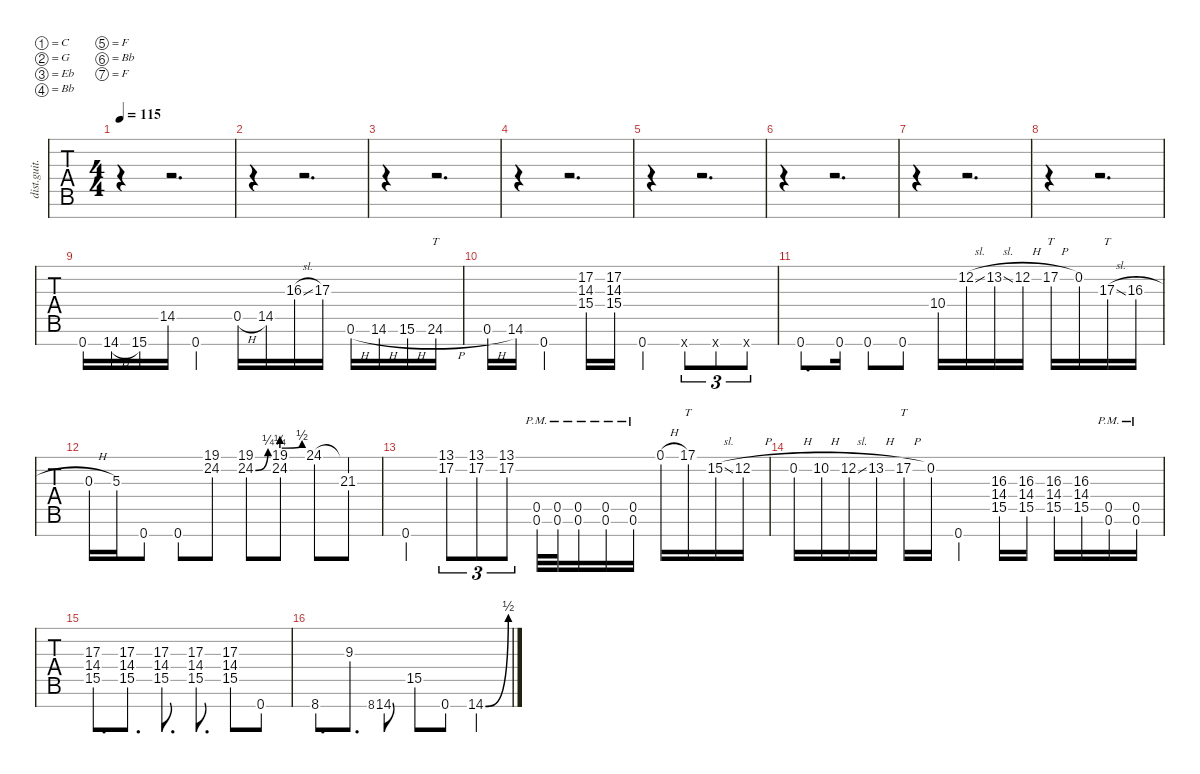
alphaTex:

\defaultSystemsLayout 4
\hideDynamics
\bracketExtendMode nobrackets
\track ("Lead" "dist.guit.") {instrument distortionguitar}
\staff {tabs}
\tuning (C4 G3 Eb3 Bb2 F2 Bb1 F1)
\ts (4 4)
\tempo 115
\clef g2
\ks c
r.4{dy f beam Down} r.2{d beam Down} |
r.4{beam Down} r.2{d beam Down} |
r.4{beam Down} r.2{d beam Down} |
r.4{beam Down} r.2{d beam Down} |
r.4{beam Down} r.2{d beam Down} |
r.4{beam Down} r.2{d beam Down} |
r.4{beam Down} r.2{d beam Down} |
r.4{beam Down} r.2{d beam Down} |
0.7.16{beam Up} 14.7{h}.16{beam Up} 15.7{acc #}.16{beam Up} 14.5.16{beam Up} 0.7.4{beam Up} 0.5{h}.16{beam Up} 14.5.16{beam Up} 16.3{sl}.16{beam Up} 17.3{acc #}.16{beam Up} 0.6{h acc #}.16{beam Up} 14.6{h}.16{beam Up} 15.6{h acc #}.16{beam Up} 24.6{h acc #}.16{tt beam Up} |
0.6{h acc #}.16{beam Up} 14.6.16{beam Up} 0.7.4{beam Up} (17.2 14.3 15.4{acc #}).16{beam Down} (17.2 14.3 15.4{acc #}).16{beam Down} 0.7.4{beam Up} 0.7{x}.8{tu (3 2) beam Up} 0.7{x}.8{tu (3 2) beam Up} 0.7{x}.8{tu (3 2) beam Up} |
0.7.8{d beam Up} 0.7.16{beam Up} 0.7.8{beam Up} 0.7.8{beam Up} 10.4{acc #}.16{beam Down} 12.2{sl}.16{beam Down} 13.2{sl acc #}.16{beam Down} 12.2{h}.16{beam Down} 17.2{h}.16{tt beam Down} 0.2.16{beam Down} 17.3{sl acc #}.16{tt beam Down} 16.3{h}.16{beam Down} |
0.3{h acc #}.16{beam Up} 5.3{acc #}.16{beam Up} 0.7.8{beam Up} 0.7.8{beam Up} (19.1 24.2).8{beam Up} (19.1 24.2{be (bend 0 0 15 1)}).8{beam Down} (19.1 24.2{be (prebendbend 0 1 60 2)}).8{beam Down} 24.1.8{beam Down} (24.1{t} 21.3).8{beam Down} |
0.7.4{beam Up} (13.1{acc #} 17.2).8{tu (3 2) beam Down} (13.1{acc #} 17.2).8{tu (3 2) beam Down} (13.1{acc #} 17.2).8{tu (3 2) beam Down} (0.5{pm} 0.6{pm acc #}).32{beam Up} (0.5{pm} 0.6{pm acc #}).32{beam Up} (0.5{pm} 0.6{pm acc #}).16{beam Up} (0.5{pm} 0.6{pm acc #}).16{beam Up} (0.5{pm} 0.6{pm acc #}).16{beam Up} 0.1{h}.16{beam Down} 17.1.16{tt beam Down} 15.2{sl acc #}.16{beam Down} 12.2{h}.16{beam Down} |
0.2{h}.16{beam Down} 10.2{h}.16{beam Down} 12.2{sl}.16{beam Down} 13.2{h acc #}.16{beam Down} 17.2{h}.16{tt beam Down} 0.2.16{beam Down} 0.7.4{beam Up} (16.3 14.4 15.5{acc #}).16{beam Down} (16.3 14.4 15.5{acc #}).16{beam Down} (16.3 14.4 15.5{acc #}).16{beam Up} (16.3 14.4 15.5{acc #}).16{beam Up} (0.5{pm} 0.6{pm acc #}).16{beam Up} (0.5{pm} 0.6{pm acc #}).16{beam Up} |
(17.3{acc #} 14.4 15.5{acc #}).8{d beam Down} (17.3{acc #} 14.4 15.5{acc #}).8{d beam Down} (17.3{acc #} 14.4 15.5{acc #}).8{d beam Down} (17.3{acc #} 14.4 15.5{acc #}).8{d beam Down} (17.3{acc #} 14.4 15.5{acc #}).8{beam Up} 0.7.8{beam Up} |
8.7{acc #}.8{d beam Up} 9.3.8{d beam Up} 8.7{acc #}.8{gr onbeat beam Up} 14.7.8{beam Up} 15.5{acc #}.8{beam Up} 0.7.8{beam Up} 14.7{be (bend 0 0 15 2)}.4{beam Up}
